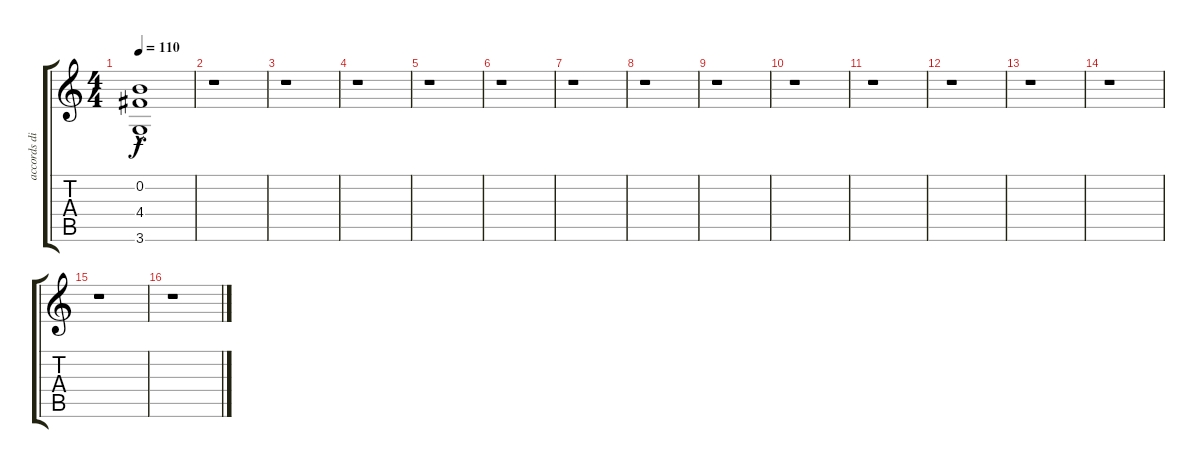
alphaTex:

\track ("accords distortion" "accords di") {instrument distortionguitar}
\staff {score tabs}
\tuning (E4 B3 G3 D3 A2 E2) {hide}
\ts (4 4)
\tempo 110
\clef g2
\ks c
(0.2{t} 4.4{hac t} 3.6{hac t}).1{dy f} |
r.1 |
r.1 |
r.1 |
r.1 |
r.1 |
r.1 |
r.1 |
r.1 |
r.1 |
r.1 |
r.1 |
r.1 |
r.1 |
r.1 |
r.1
